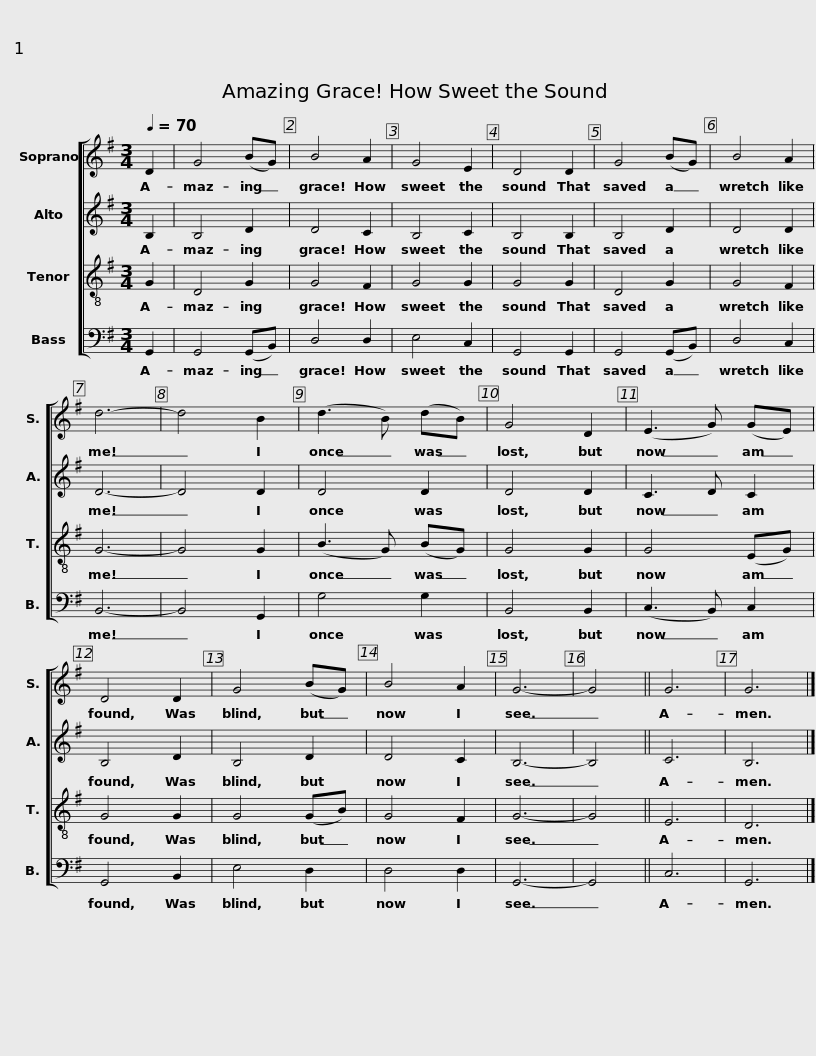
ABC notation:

X:1
%%score [ 1 2 3 4 ]
L:1/8
Q:1/4=70
M:3/4
I:linebreak $
K:G
V:1 treble
V:2 treble
V:3 treble-8
V:4 bass
V:1
 D2 | G4 (BG) | B4 A2 | G4 E2 | D4 D2 | %5
 G4 (BG) | B4 A2 | d6- | d4 B2 |$ (d3 B) (dB) | %10
 G4 D2 | (E3 G) (GE) | D4 D2 | G4 (BG) | B4 A2 | %15
 G6- | G4 || G6 | G6 |] %19
V:2
 B,2 | B,4 D2 | D4 C2 | B,4 C2 | B,4 B,2 | %5
 B,4 D2 | D4 D2 | D6- | D4 D2 |$ D4 D2 | %10
 D4 D2 | C3 D C2 | B,4 D2 | B,4 D2 | D4 C2 | %15
 B,6- | B,4 || C6 | B,6 |] %19
V:3
 G2 | D4 G2 | G4 F2 | G4 G2 | G4 G2 | %5
 D4 G2 | G4 F2 | G6- | G4 G2 |$ (B3 G) (BG) | %10
 G4 G2 | G4 (EG) | G4 G2 | G4 (GB) | G4 F2 | %15
 G6- | G4 || E6 | D6 |] %19
V:4
 G,,2 | G,,4 (G,,B,,) | D,4 D,2 | E,4 C,2 | G,,4 G,,2 | %5
 G,,4 (G,,B,,) | D,4 C,2 | B,,6- | B,,4 G,,2 |$ G,4 G,2 | %10
 B,,4 B,,2 | (C,3 B,,) C,2 | G,,4 B,,2 | E,4 D,2 | D,4 D,2 | %15
 G,,6- | G,,4 || C,6 | G,,6 |] %19
